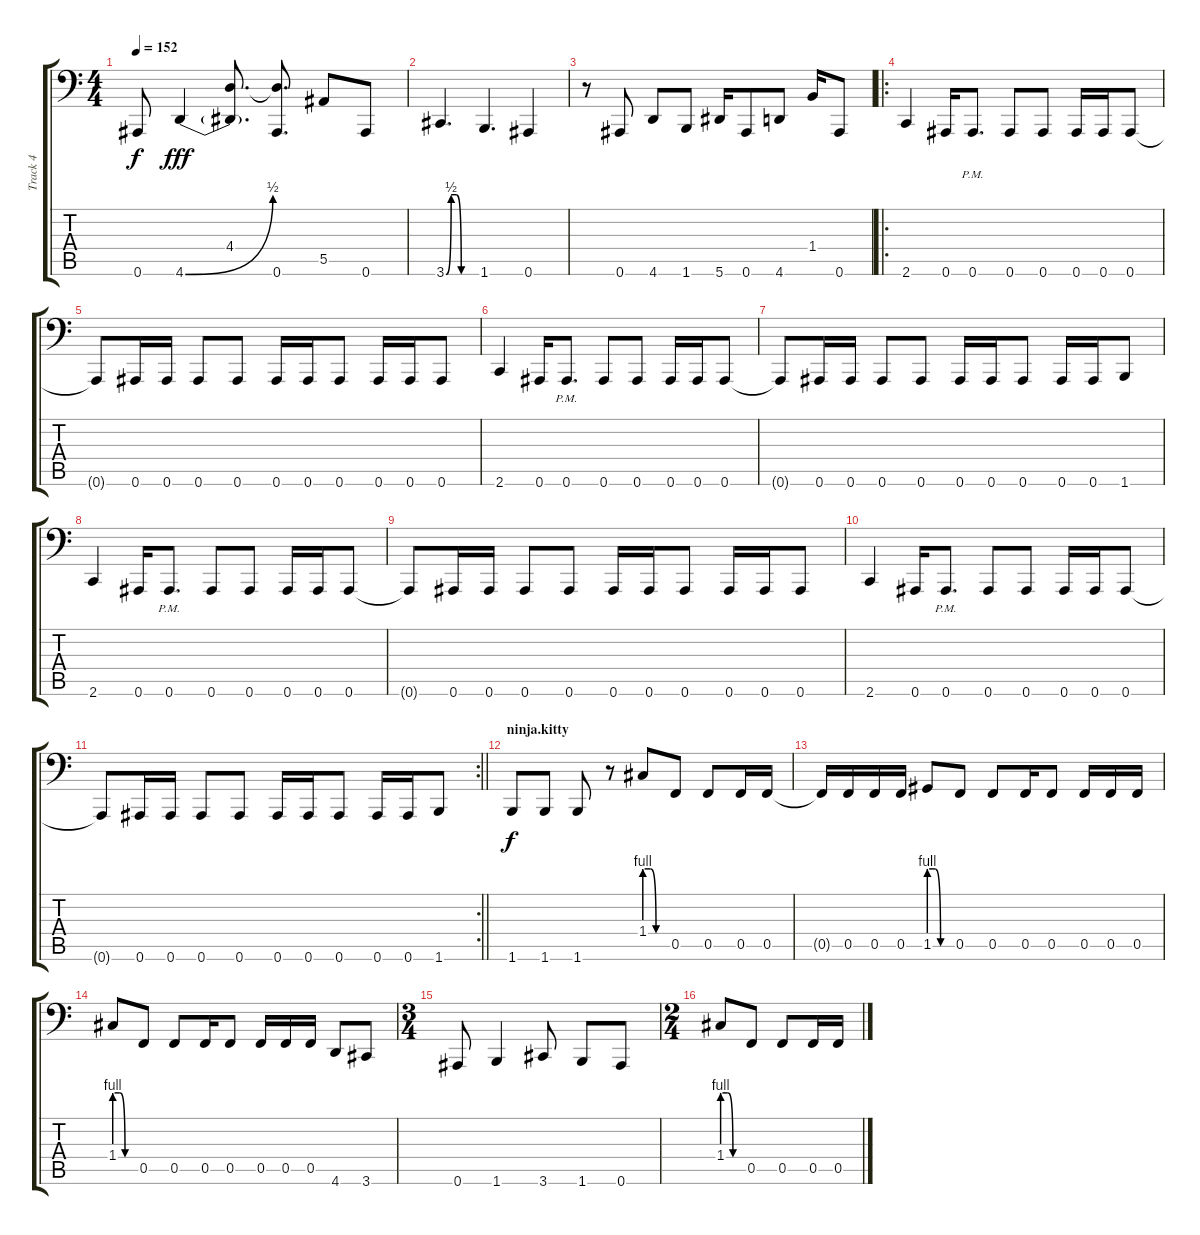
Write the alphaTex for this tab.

\track ("Track 4" "Track 4") {instrument slapbass1}
\staff {score tabs}
\tuning (C3 G2 Eb2 Bb1 F1 Bb0) {hide}
\ts (4 4)
\tempo 152
\clef f4
\ks c
0.6{t}.8{dy f} 4.6{be (bend 0 0 60 2)}.4{dy fff} (4.4 4.6{t}).8{d} (4.4{t} 0.6).8{d} 5.5.8 0.6.8 |
3.6{be (custom 0 0 10 2 20 2 30 0 60 0)}.4{d} 1.6.4{d} 0.6.4 |
r.8 0.6.8 4.6.8 1.6.8 5.6.16 0.6.8 4.6.8 1.4.16 0.6.8 |
\ro
2.6.4 0.6.16 0.6{pm}.8{d} 0.6.8 0.6.8 0.6.16 0.6.16 0.6.8 |
0.6{t}.8 0.6.16 0.6.16 0.6.8 0.6.8 0.6.16 0.6.16 0.6.8 0.6.16 0.6.16 0.6.8 |
2.6.4 0.6.16 0.6{pm}.8{d} 0.6.8 0.6.8 0.6.16 0.6.16 0.6.8 |
0.6{t}.8 0.6.16 0.6.16 0.6.8 0.6.8 0.6.16 0.6.16 0.6.8 0.6.16 0.6.16 1.6.8 |
2.6.4 0.6.16 0.6{pm}.8{d} 0.6.8 0.6.8 0.6.16 0.6.16 0.6.8 |
0.6{t}.8 0.6.16 0.6.16 0.6.8 0.6.8 0.6.16 0.6.16 0.6.8 0.6.16 0.6.16 0.6.8 |
2.6.4 0.6.16 0.6{pm}.8{d} 0.6.8 0.6.8 0.6.16 0.6.16 0.6.8 |
\rc 2
\barLineRight lightlight
0.6{t}.8 0.6.16 0.6.16 0.6.8 0.6.8 0.6.16 0.6.16 0.6.8 0.6.16 0.6.16 1.6.8 |
\section ("" "ninja.kitty")
1.6.8{dy f} 1.6.8 1.6.8 r.8 1.4{be (custom 0 4 15 4 30 0 60 0)}.8 0.5.8 0.5.8 0.5.16 0.5.16 |
0.5{t}.16 0.5.16 0.5.16 0.5.16 1.5{be (custom 0 4 15 4 30 0 60 0)}.8 0.5.8 0.5.8 0.5.16 0.5.8 0.5.16 0.5.16 0.5.16 |
1.4{be (custom 0 4 15 4 30 0 60 0)}.8 0.5.8 0.5.8 0.5.16 0.5.8 0.5.16 0.5.16 0.5.16 4.6.8 3.6.8 |
\ts (3 4)
0.6.8 1.6.4 3.6.8 1.6.8 0.6.8 |
\ts (2 4)
1.4{be (custom 0 4 15 4 30 0 60 0)}.8 0.5.8 0.5.8 0.5.16 0.5.16
